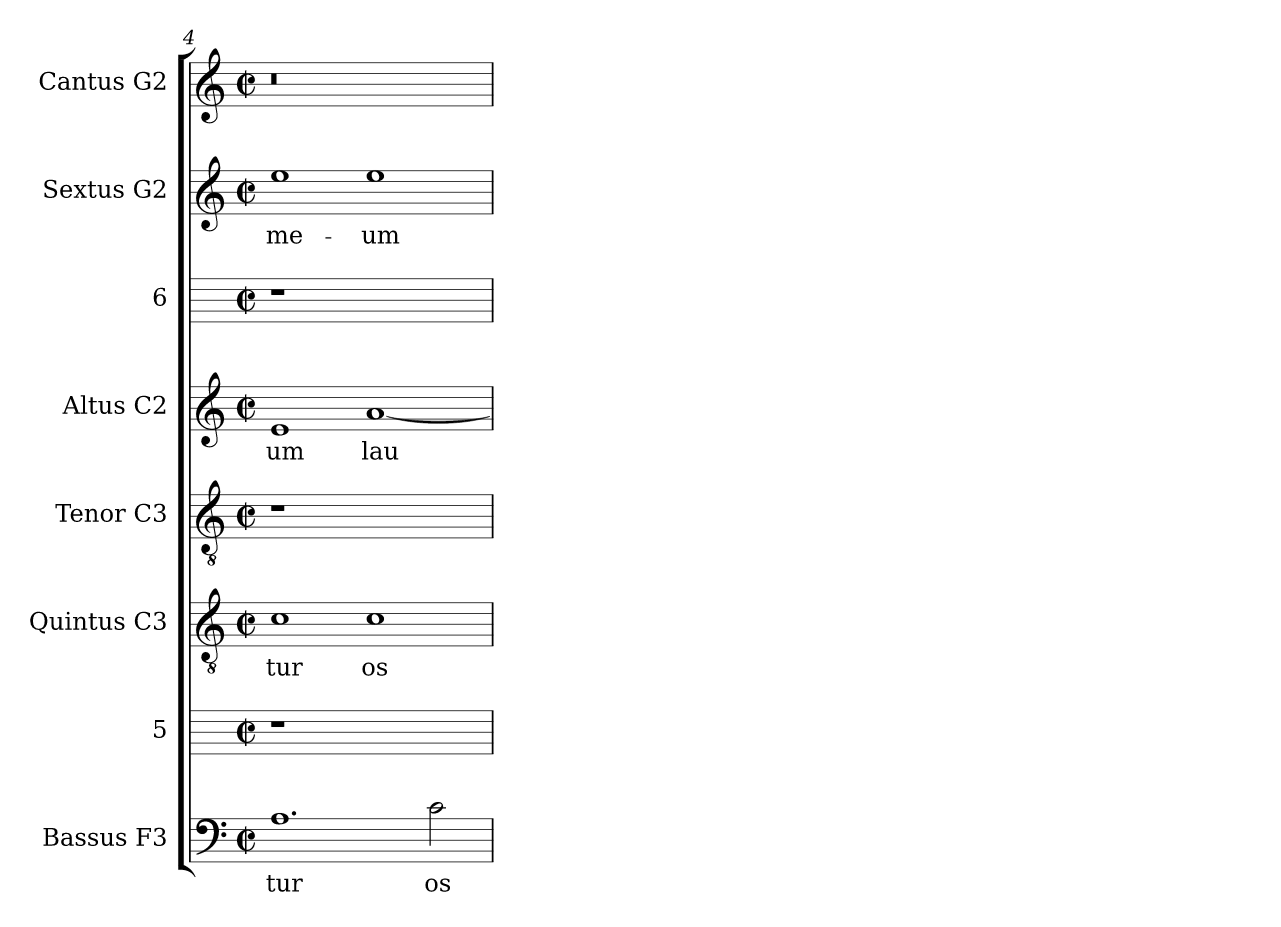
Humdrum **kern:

**kern	**text	**kern	**kern	**text	**kern	**kern	**text	**kern	**kern	**text	**kern
*part8	*part8	*part7	*part6	*part6	*part5	*part4	*part4	*part3	*part2	*part2	*part1
*staff8	*staff8	*staff7	*staff6	*staff6	*staff5	*staff4	*staff4	*staff3	*staff2	*staff2	*staff1
*I"Bassus  F3	*	*I"5	*I"Quintus  C3	*	*I"Tenor  C3	*I"Altus  C2	*	*I"6	*I"Sextus  G2	*	*I"Cantus  G2
*I'B	*	*	*	*	*I'T	*I'A	*	*	*	*	*I'C
*clefF4	*	*	*clefGv2	*	*clefGv2	*clefG2	*	*	*clefG2	*	*clefG2
*k[]	*	*k[]	*k[]	*	*k[]	*k[]	*	*k[]	*k[]	*	*k[]
*C:	*	*C:	*C:	*	*C:	*C:	*	*C:	*C:	*	*C:
*M2/2	*	*M2/2	*M2/2	*	*M2/2	*M2/2	*	*M2/2	*M2/2	*	*M2/2
*met(c|)	*	*met(c|)	*met(c|)	*	*met(c|)	*met(c|)	*	*met(c|)	*met(c|)	*	*met(c|)
=4	=4	=4	=4	=4	=4	=4	=4	=4	=4	=4	=4
!	!LO:LY:b:cj	!	!	!LO:LY:b:cj	!	!	!LO:LY:b:cj	!	!	!LO:LY:b:cj	!
1.A	-tur	1r	1c	-tur	1r	1e	-um	1r	1ee	me-	0r
!	!	!	!	!LO:LY:b:cj	!	!	!LO:LY:b:cj	!	!	!LO:LY:b:cj	!
.	.	1ryy	1c	os	1ryy	[<1a	lau-	1ryy	1ee	-um	.
!	!LO:LY:b:cj	!	!	!	!	!	!	!	!	!	!
2c\	os	.	.	.	.	.	.	.	.	.	.
=	=	=	=	=	=	=	=	=	=	=	=
*-	*-	*-	*-	*-	*-	*-	*-	*-	*-	*-	*-
